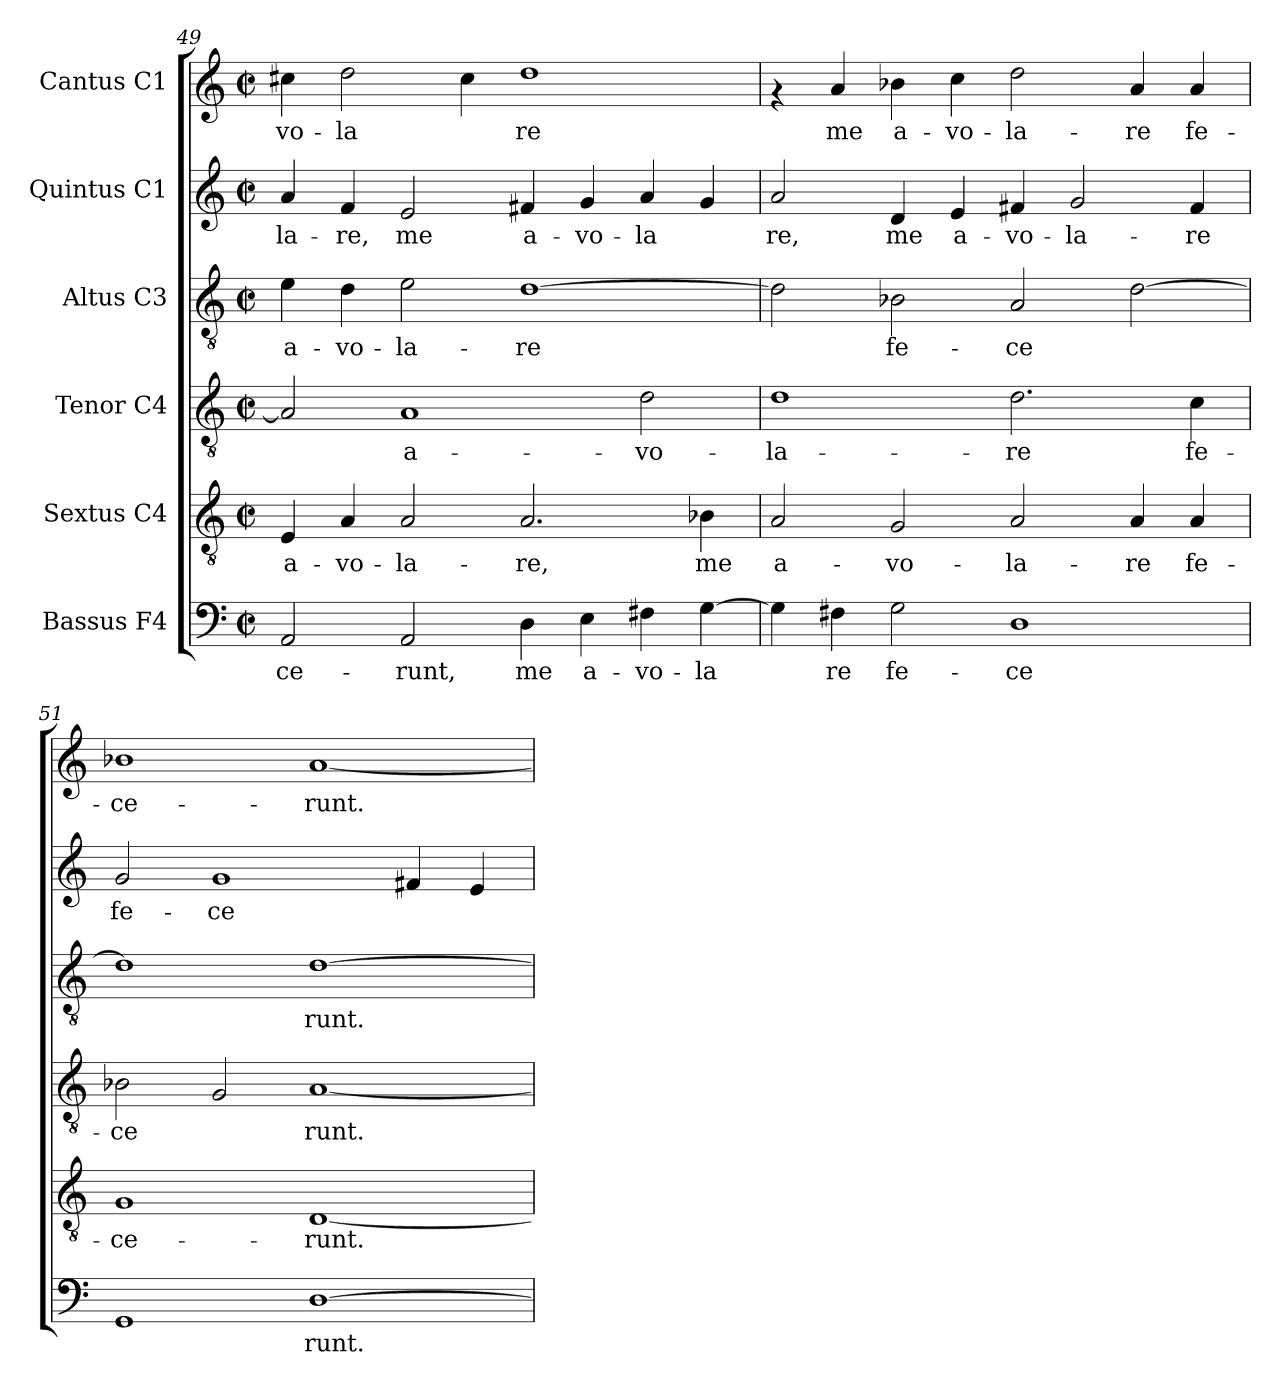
**kern	**text	**kern	**text	**kern	**text	**kern	**text	**kern	**text	**kern	**text
*part6	*part6	*part5	*part5	*part4	*part4	*part3	*part3	*part2	*part2	*part1	*part1
*staff6	*staff6	*staff5	*staff5	*staff4	*staff4	*staff3	*staff3	*staff2	*staff2	*staff1	*staff1
*I"Bassus  F4	*	*I"Sextus  C4	*	*I"Tenor  C4	*	*I"Altus  C3	*	*I"Quintus  C1	*	*I"Cantus  C1	*
*clefF4	*	*clefGv2	*	*clefGv2	*	*clefGv2	*	*clefG2	*	*clefG2	*
*k[]	*	*k[]	*	*k[]	*	*k[]	*	*k[]	*	*k[]	*
*C:	*	*C:	*	*C:	*	*C:	*	*C:	*	*C:	*
*M2/2	*	*M2/2	*	*M2/2	*	*M2/2	*	*M2/2	*	*M2/2	*
*met(c|)	*	*met(c|)	*	*met(c|)	*	*met(c|)	*	*met(c|)	*	*met(c|)	*
=49	=49	=49	=49	=49	=49	=49	=49	=49	=49	=49	=49
!	!LO:LY:b:cj	!	!LO:LY:b:cj	!	!LO:LY:b:cj	!	!LO:LY:b:cj	!	!LO:LY:b:cj	!	!LO:LY:b:cj
2AA/	-ce-	4E/	a-	2A/]	.	4e\	a-	4a/	-la-	4cc#X\	-vo-
!	!	!	!LO:LY:b:cj	!	!	!	!LO:LY:b:cj	!	!LO:LY:b:cj	!	!LO:LY:b:cj
.	.	4A/	-vo-	.	.	4d\	-vo-	4f/	-re,	2dd\	-la-
!	!LO:LY:b:cj	!	!LO:LY:b:cj	!	!LO:LY:b:cj	!	!LO:LY:b:cj	!	!LO:LY:b:cj	!	!
2AA/	-runt,	2A/	-la-	1A	a-	2e\	-la-	2e/	me	.	.
!	!	!	!	!	!	!	!	!	!	!	!LO:LY:b:cj
.	.	.	.	.	.	.	.	.	.	4cc#\	--
!	!LO:LY:b:cj	!	!LO:LY:b:cj	!	!	!	!LO:LY:b:cj	!	!LO:LY:b:cj	!	!LO:LY:b:cj
4D\	me	2.A/	-re,	.	.	[>1d	-re	4f#X/	a-	1dd	-re
!	!LO:LY:b:cj	!	!	!	!	!	!	!	!LO:LY:b:cj	!	!
4E\	a-	.	.	.	.	.	.	4g/	-vo-	.	.
!	!LO:LY:b:cj	!	!	!	!LO:LY:b:cj	!	!	!	!LO:LY:b:cj	!	!
4F#X\	-vo-	.	.	2d\	-vo-	.	.	4a/	-la-	.	.
!	!LO:LY:b:cj	!	!LO:LY:b:cj	!	!	!	!	!	!LO:LY:b:cj	!	!
[>4G\	-la-	4B-X\	me	.	.	.	.	4g/	--	.	.
=50	=50	=50	=50	=50	=50	=50	=50	=50	=50	=50	=50
!	!LO:LY:b:cj	!	!LO:LY:b:cj	!	!LO:LY:b:cj	!	!LO:LY:b:cj	!	!LO:LY:b:cj	!	!
4G\]	--	2A/	a-	1d	-la-	2d\]	.	2a/	-re,	4rf	.
!	!LO:LY:b:cj	!	!	!	!	!	!	!	!	!	!LO:LY:b:cj
4F#X\	-re	.	.	.	.	.	.	.	.	4a/	me
!	!LO:LY:b:cj	!	!LO:LY:b:cj	!	!	!	!LO:LY:b:cj	!	!LO:LY:b:cj	!	!LO:LY:b:cj
2G\	fe-	2G/	-vo-	.	.	2B-X\	fe-	4d/	me	4b-X\	a-
!	!	!	!	!	!	!	!	!	!LO:LY:b:cj	!	!LO:LY:b:cj
.	.	.	.	.	.	.	.	4e/	a-	4cc\	-vo-
!	!LO:LY:b:cj	!	!LO:LY:b:cj	!	!LO:LY:b:cj	!	!LO:LY:b:cj	!	!LO:LY:b:cj	!	!LO:LY:b:cj
1D	-ce-	2A/	-la-	2.d\	-re	2A/	-ce-	4f#X/	-vo-	2dd\	-la-
!	!	!	!	!	!	!	!	!	!LO:LY:b:cj	!	!
.	.	.	.	.	.	.	.	2g/	-la-	.	.
!	!	!	!LO:LY:b:cj	!	!	!	!LO:LY:b:cj	!	!	!	!LO:LY:b:cj
.	.	4A/	-re	.	.	[>2d\	--	.	.	4a/	-re
!	!	!	!LO:LY:b:cj	!	!LO:LY:b:cj	!	!	!	!LO:LY:b:cj	!	!LO:LY:b:cj
.	.	4A/	fe-	4c\	fe-	.	.	4f#/	-re	4a/	fe-
=51	=51	=51	=51	=51	=51	=51	=51	=51	=51	=51	=51
!	!LO:LY:b:cj	!	!LO:LY:b:cj	!	!LO:LY:b:cj	!	!LO:LY:b:cj	!	!LO:LY:b:cj	!	!LO:LY:b:cj
1GG	--	1G	-ce-	2B-X\	-ce-	1d]	--	2g/	fe-	1b-X	-ce-
!	!	!	!	!	!LO:LY:b:cj	!	!	!	!LO:LY:b:cj	!	!
.	.	.	.	2G/	--	.	.	1g	-ce-	.	.
!	!LO:LY:b:cj	!	!LO:LY:b:cj	!	!LO:LY:b:cj	!	!LO:LY:b:cj	!	!	!	!LO:LY:b:cj
[>1D	-runt.	[<1D	-runt.	[<1A	-runt.	[>1d	-runt.	.	.	[<1a	-runt.
!	!	!	!	!	!	!	!	!	!LO:LY:b:cj	!	!
.	.	.	.	.	.	.	.	4f#X/	--	.	.
!	!	!	!	!	!	!	!	!	!LO:LY:b:cj	!	!
.	.	.	.	.	.	.	.	4e/	--	.	.
=	=	=	=	=	=	=	=	=	=	=	=
*-	*-	*-	*-	*-	*-	*-	*-	*-	*-	*-	*-
